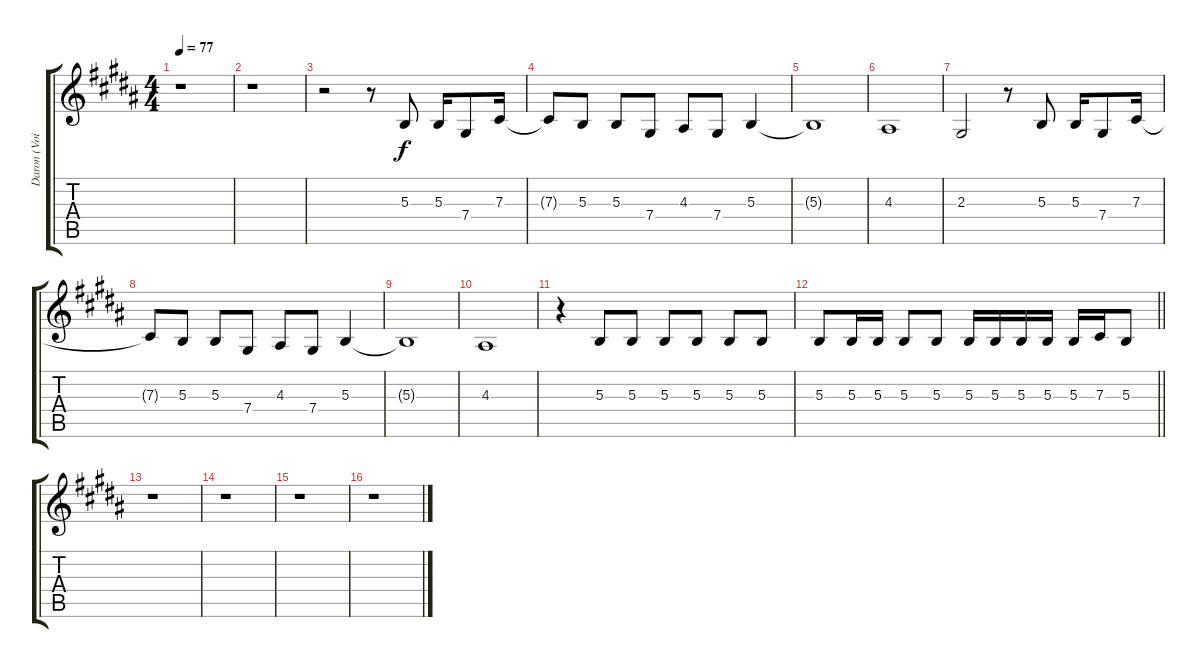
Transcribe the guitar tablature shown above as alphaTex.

\track ("Daron (Voice)" "Daron (Voi") {instrument synthvoice}
\staff {score tabs}
\tuning (Eb4 Bb3 Gb3 Db3 Ab2 Db2) {hide}
\ts (4 4)
\tempo 77
\clef g2
\ks g#minor
r.1{dy f} |
r.1 |
r.2 r.8 5.3.8 5.3.16 7.4.8 7.3.16 |
7.3{t}.8 5.3.8 5.3.8 7.4.8 4.3.8 7.4.8 5.3.4 |
5.3{t}.1 |
4.3.1 |
2.3.2 r.8 5.3.8 5.3.16 7.4.8 7.3.16 |
7.3{t}.8 5.3.8 5.3.8 7.4.8 4.3.8 7.4.8 5.3.4 |
5.3{t}.1 |
4.3.1 |
r.4 5.3.8 5.3.8 5.3.8 5.3.8 5.3.8 5.3.8 |
\barLineRight lightlight
5.3.8 5.3.16 5.3.16 5.3.8 5.3.8 5.3.16 5.3.16 5.3.16 5.3.16 5.3.16 7.3.16 5.3.8 |
\ks b
r.1 |
r.1 |
r.1 |
r.1
